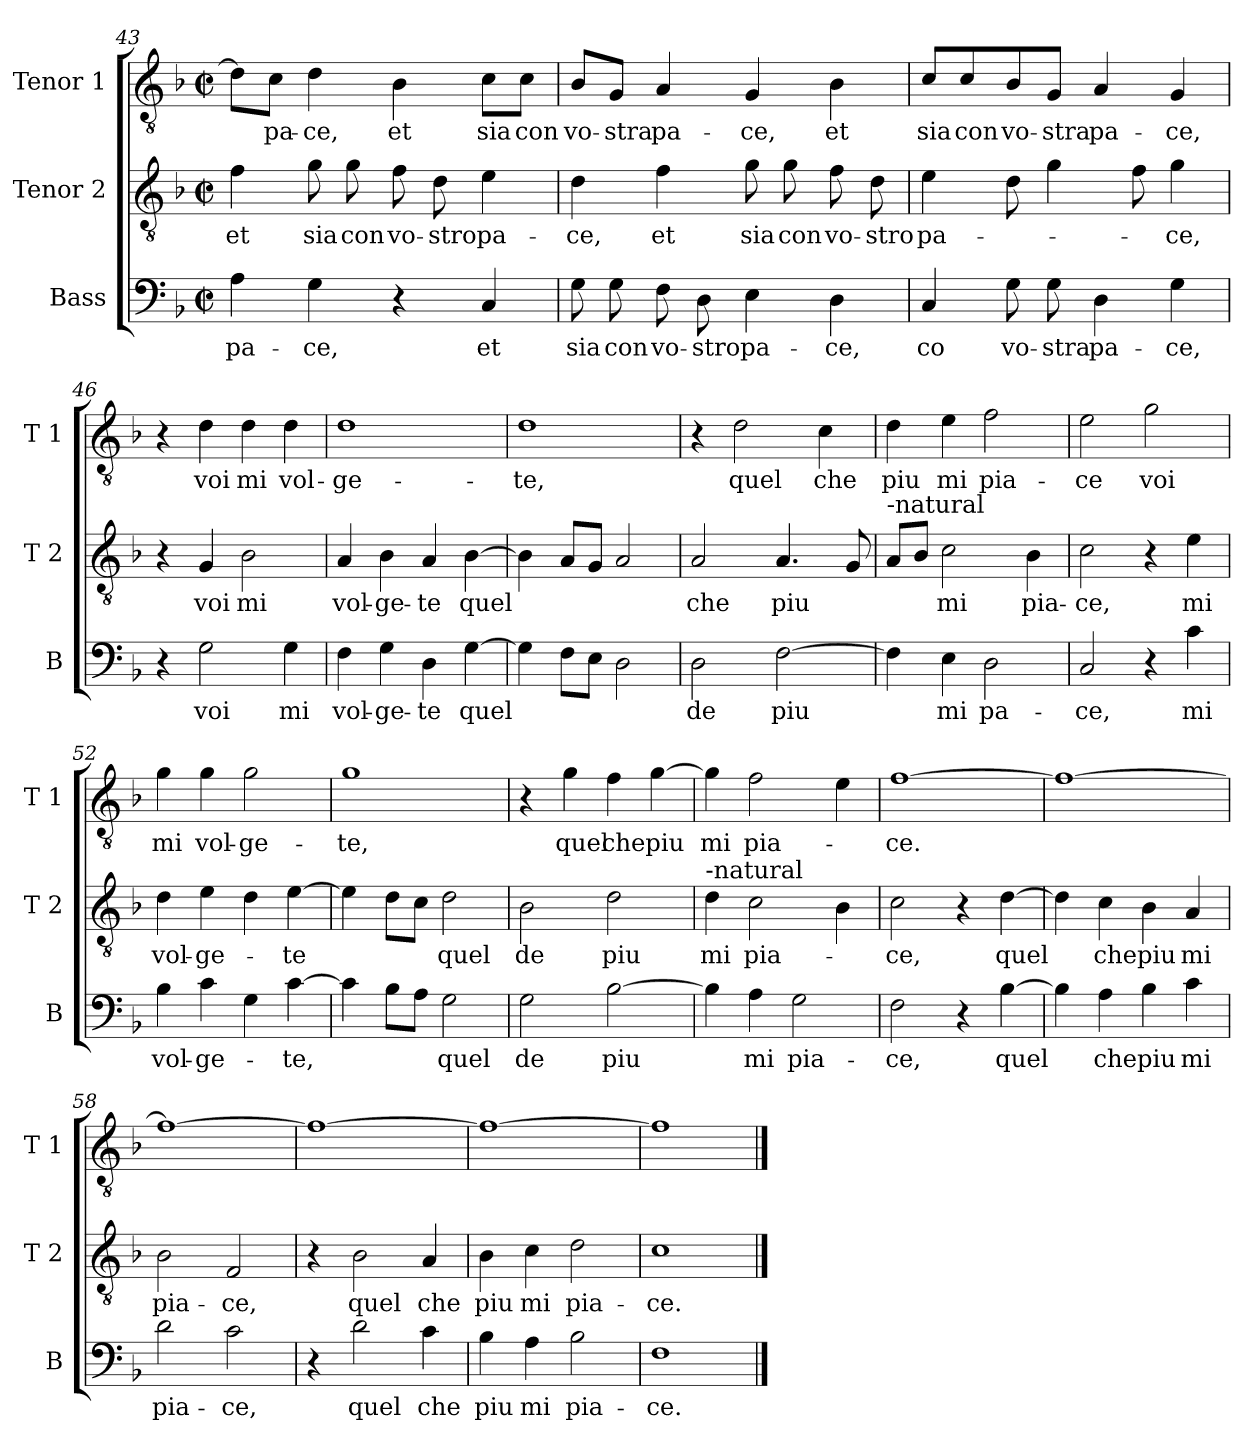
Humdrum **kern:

**kern	**text	**kern	**text	**kern	**text
*part3	*part3	*part2	*part2	*part1	*part1
*staff3	*staff3	*staff2	*staff2	*staff1	*staff1
*I"Bass	*	*I"Tenor 2	*	*I"Tenor 1	*
*I'B	*	*I'T 2	*	*I'T 1	*
*clefF4	*	*clefGv2	*	*clefGv2	*
*k[b-]	*	*k[b-]	*	*k[b-]	*
*F:	*	*F:	*	*F:	*
*M2/2	*	*M2/2	*	*M2/2	*
*met(c|)	*	*met(c|)	*	*met(c|)	*
=43	=43	=43	=43	=43	=43
!	!LO:LY:b	!	!LO:LY:b	!	!
4A\	pa-	4f\	et	8d\L]	.
!	!	!	!	!	!LO:LY:b
.	.	.	.	8c\J	pa-
!	!LO:LY:b	!	!LO:LY:b	!	!LO:LY:b
4G\	-ce,	8g\	sia	4d\	-ce,
!	!	!	!LO:LY:b	!	!
.	.	8g\	con	.	.
!	!	!	!LO:LY:b	!	!LO:LY:b
4r	.	8f\	vo-	4B-\	et
!	!	!	!LO:LY:b	!	!
.	.	8d\	-stro	.	.
!	!LO:LY:b	!	!LO:LY:b	!	!LO:LY:b
4C/	et	4e\	pa-	8c\L	sia
!	!	!	!	!	!LO:LY:b
.	.	.	.	8c\J	con
!!LO:LB:g=z
=44	=44	=44	=44	=44	=44
!	!LO:LY:b	!	!LO:LY:b	!	!LO:LY:b
8G\	sia	4d\	-ce,	8B-/L	vo-
!	!LO:LY:b	!	!	!	!LO:LY:b
8G\	con	.	.	8G/J	-stra
!	!LO:LY:b	!	!LO:LY:b	!	!LO:LY:b
8F\	vo-	4f\	et	4A/	pa-
!	!LO:LY:b	!	!	!	!
8D\	-stro	.	.	.	.
!	!LO:LY:b	!	!LO:LY:b	!	!LO:LY:b
4E\	pa-	8g\	sia	4G/	-ce,
!	!	!	!LO:LY:b	!	!
.	.	8g\	con	.	.
!	!LO:LY:b	!	!LO:LY:b	!	!LO:LY:b
4D\	-ce,	8f\	vo-	4B-\	et
!	!	!	!LO:LY:b	!	!
.	.	8d\	-stro	.	.
=45	=45	=45	=45	=45	=45
!	!LO:LY:b	!	!LO:LY:b	!	!LO:LY:b
4C/	co	4e\	pa-	8c/L	sia
!	!	!	!	!	!LO:LY:b
.	.	.	.	8c/	con
!	!LO:LY:b	!	!	!	!LO:LY:b
8G\	vo-	8d\	.	8B-/	vo-
!	!LO:LY:b	!	!	!	!LO:LY:b
8G\	-stra	4g\	.	8G/J	-stra
!	!LO:LY:b	!	!	!	!LO:LY:b
4D\	pa-	.	.	4A/	pa-
.	.	8f\	.	.	.
!	!LO:LY:b	!	!LO:LY:b	!	!LO:LY:b
4G\	-ce,	4g\	-ce,	4G/	-ce,
=46	=46	=46	=46	=46	=46
4r	.	4r	.	4r	.
!	!LO:LY:b	!	!LO:LY:b	!	!LO:LY:b
2G\	voi	4G/	voi	4d\	voi
!	!	!	!LO:LY:b	!	!LO:LY:b
.	.	2B-\	mi	4d\	mi
!	!LO:LY:b	!	!	!	!LO:LY:b
4G\	mi	.	.	4d\	vol-
=47	=47	=47	=47	=47	=47
!	!LO:LY:b	!	!LO:LY:b	!	!LO:LY:b
4F\	vol-	4A/	vol-	1d	-ge-
!	!LO:LY:b	!	!LO:LY:b	!	!
4G\	-ge-	4B-\	-ge-	.	.
!	!LO:LY:b	!	!LO:LY:b	!	!
4D\	-te	4A/	-te	.	.
!	!LO:LY:b	!	!LO:LY:b	!	!
[4G\	quel	[4B-\	quel	.	.
!!LO:LB:g=z
=48	=48	=48	=48	=48	=48
!	!	!	!	!	!LO:LY:b
4G\]	.	4B-\]	.	1d	-te,
8F\L	.	8A/L	.	.	.
8E\J	.	8G/J	.	.	.
2D\	.	2A/	.	.	.
=49	=49	=49	=49	=49	=49
!	!LO:LY:b	!	!LO:LY:b	!	!
2D\	de	2A/	che	4r	.
!	!	!	!	!	!LO:LY:b
.	.	.	.	2d\	quel
!	!LO:LY:b	!	!LO:LY:b	!	!
[2F\	piu	4.A/	piu	.	.
!	!	!	!	!	!LO:LY:b
.	.	.	.	4c\	che
.	.	8G/	.	.	.
=50	=50	=50	=50	=50	=50
!	!	!LO:TX:a:t=-natural	!	!	!
!	!	!	!	!	!LO:LY:b
4F\]	.	8A/L	.	4d\	piu
.	.	8B-/J	.	.	.
!	!LO:LY:b	!	!LO:LY:b	!	!LO:LY:b
4E\	mi	2c\	mi	4e\	mi
!	!LO:LY:b	!	!	!	!LO:LY:b
2D\	pa-	.	.	2f\	pia-
!	!	!	!LO:LY:b	!	!
.	.	4B-\	pia-	.	.
=51	=51	=51	=51	=51	=51
!	!LO:LY:b	!	!LO:LY:b	!	!LO:LY:b
2C/	-ce,	2c\	-ce,	2e\	-ce
!	!	!	!	!	!LO:LY:b
4r	.	4r	.	2g\	voi
!	!LO:LY:b	!	!LO:LY:b	!	!
4c\	mi	4e\	mi	.	.
=52	=52	=52	=52	=52	=52
!	!LO:LY:b	!	!LO:LY:b	!	!LO:LY:b
4B-\	vol-	4d\	vol-	4g\	mi
!	!LO:LY:b	!	!LO:LY:b	!	!LO:LY:b
4c\	-ge-	4e\	-ge-	4g\	vol-
!	!	!	!	!	!LO:LY:b
4G\	.	4d\	.	2g\	-ge-
!	!LO:LY:b	!	!LO:LY:b	!	!
[4c\	-te,	[4e\	-te	.	.
!!LO:PB:g=z
=53	=53	=53	=53	=53	=53
!	!	!	!	!	!LO:LY:b
4c\]	.	4e\]	.	1g	-te,
8B-\L	.	8d\L	.	.	.
8A\J	.	8c\J	.	.	.
!	!LO:LY:b	!	!LO:LY:b	!	!
2G\	quel	2d\	quel	.	.
=54	=54	=54	=54	=54	=54
!	!LO:LY:b	!	!LO:LY:b	!	!
2G\	de	2B-\	de	4r	.
!	!	!	!	!	!LO:LY:b
.	.	.	.	4g\	quel
!	!LO:LY:b	!	!LO:LY:b	!	!LO:LY:b
[2B-\	piu	2d\	piu	4f\	che
!	!	!	!	!	!LO:LY:b
.	.	.	.	[4g\	piu
=55	=55	=55	=55	=55	=55
!	!	!LO:TX:a:t=-natural	!	!	!
!	!	!	!LO:LY:b	!	!LO:LY:b
4B-\]	.	4d\	mi	4g\]	mi
!	!LO:LY:b	!	!LO:LY:b	!	!LO:LY:b
4A\	mi	2c\	pia-	2f\	pia-
!	!LO:LY:b	!	!	!	!
2G\	pia-	.	.	.	.
.	.	4B-\	.	4e\	.
=56	=56	=56	=56	=56	=56
!	!LO:LY:b	!	!LO:LY:b	!	!LO:LY:b
2F\	-ce,	2c\	-ce,	[1f	-ce.
4r	.	4r	.	.	.
!	!LO:LY:b	!	!LO:LY:b	!	!
[4B-\	quel	[4d\	quel	.	.
=57	=57	=57	=57	=57	=57
4B-\]	.	4d\]	.	1f_	.
!	!LO:LY:b	!	!LO:LY:b	!	!
4A\	che	4c\	che	.	.
!	!LO:LY:b	!	!LO:LY:b	!	!
4B-\	piu	4B-\	piu	.	.
!	!LO:LY:b	!	!LO:LY:b	!	!
4c\	mi	4A/	mi	.	.
!!LO:LB:g=z
=58	=58	=58	=58	=58	=58
!	!LO:LY:b	!	!LO:LY:b	!	!
2d\	pia-	2B-\	pia-	1f_	.
!	!LO:LY:b	!	!LO:LY:b	!	!
2c\	-ce,	2F/	-ce,	.	.
=59	=59	=59	=59	=59	=59
4r	.	4r	.	1f_	.
!	!LO:LY:b	!	!LO:LY:b	!	!
2d\	quel	2B-\	quel	.	.
!	!LO:LY:b	!	!LO:LY:b	!	!
4c\	che	4A/	che	.	.
=60	=60	=60	=60	=60	=60
!	!LO:LY:b	!	!LO:LY:b	!	!
4B-\	piu	4B-\	piu	1f_	.
!	!LO:LY:b	!	!LO:LY:b	!	!
4A\	mi	4c\	mi	.	.
!	!LO:LY:b	!	!LO:LY:b	!	!
2B-\	pia-	2d\	pia-	.	.
=61	=61	=61	=61	=61	=61
!	!LO:LY:b	!	!LO:LY:b	!	!
1F	-ce.	1c	-ce.	1f]	.
==	==	==	==	==	==
*-	*-	*-	*-	*-	*-
